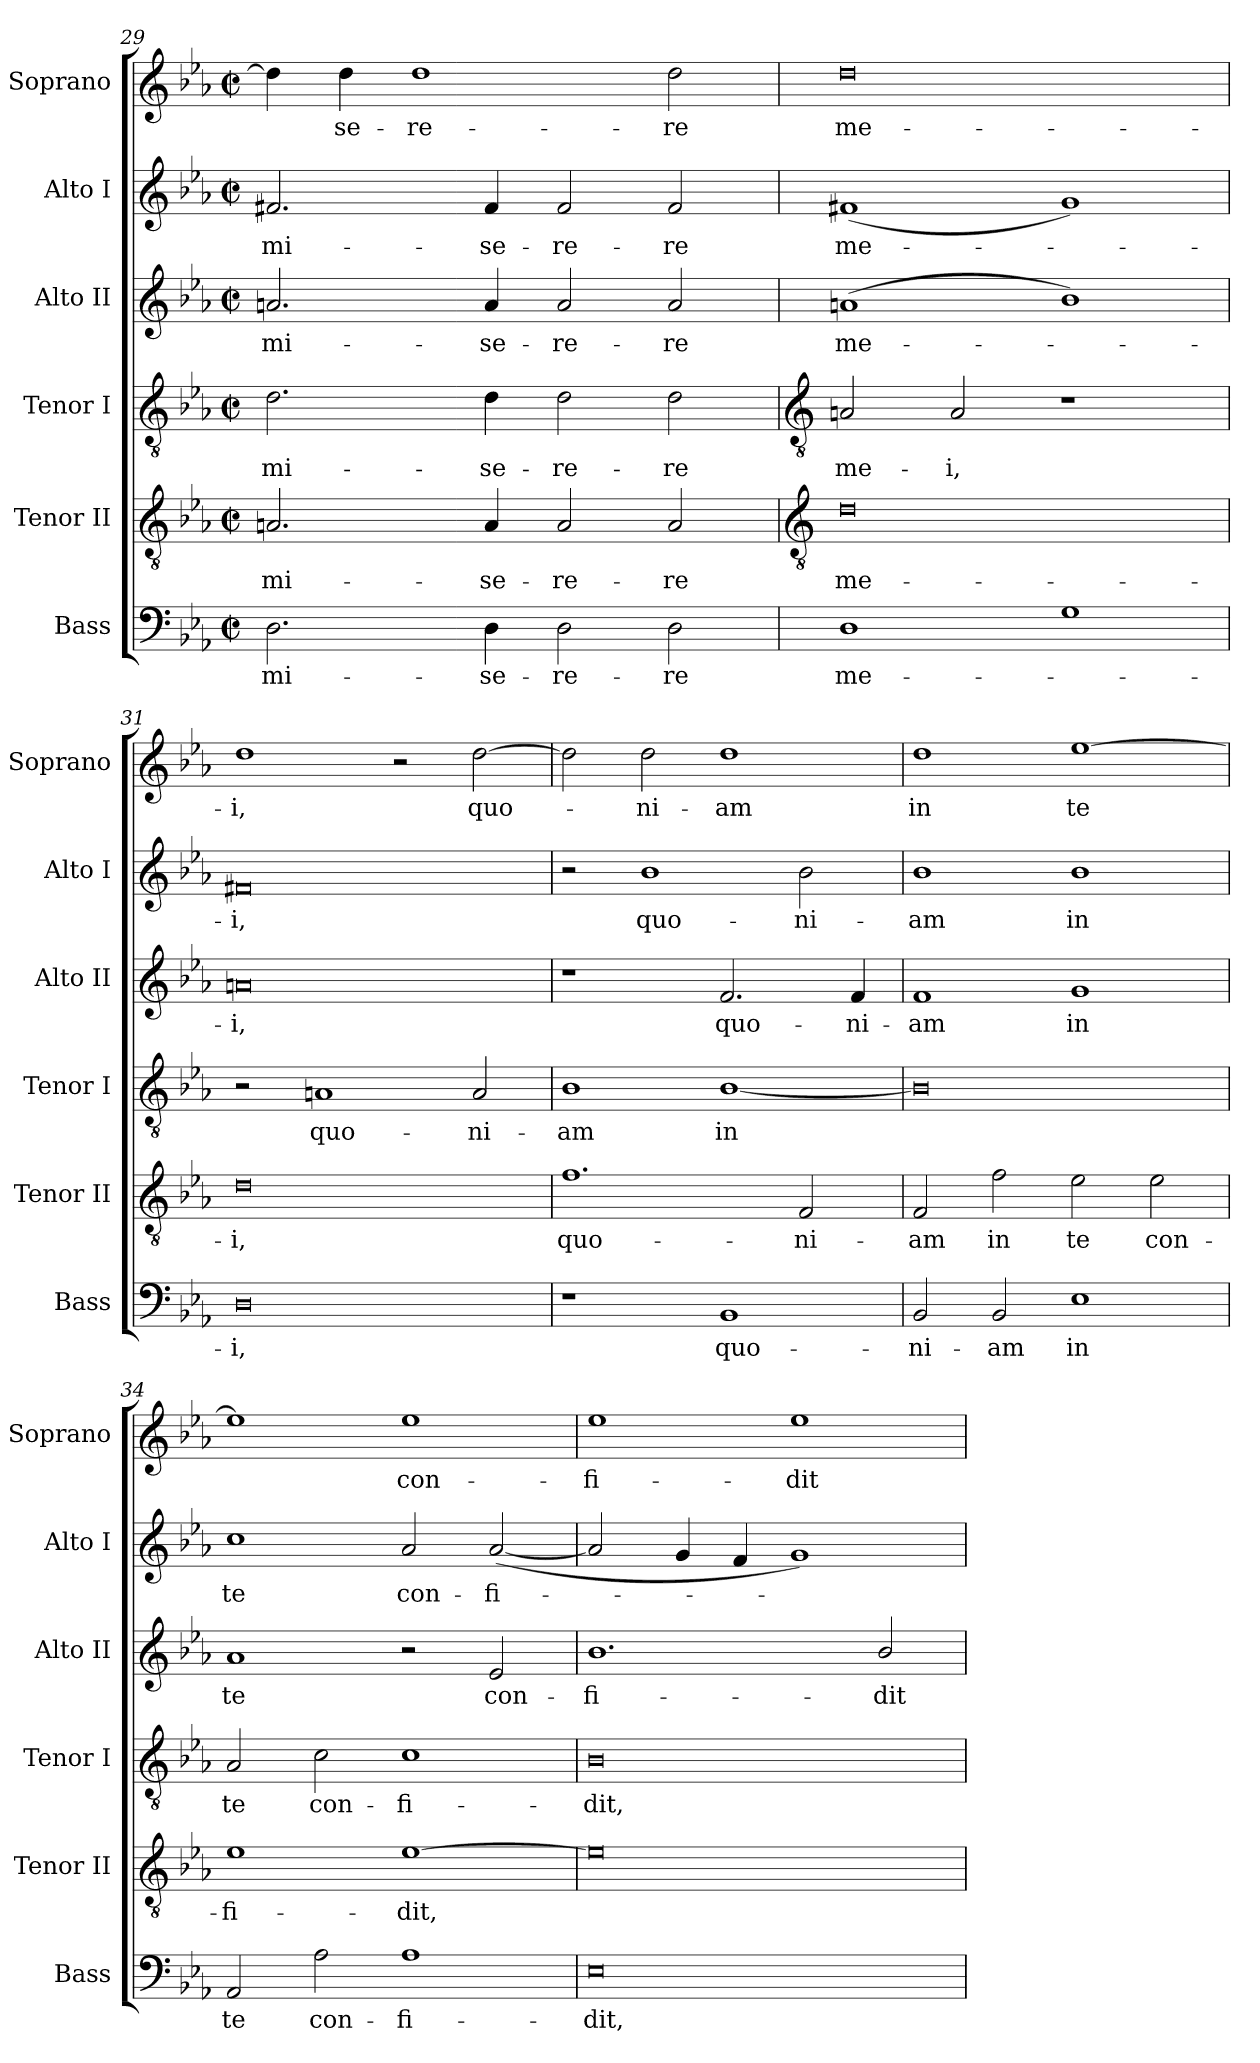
**kern	**text	**kern	**text	**kern	**text	**kern	**text	**kern	**text	**kern	**text
*part6	*part6	*part5	*part5	*part4	*part4	*part3	*part3	*part2	*part2	*part1	*part1
*staff6	*staff6	*staff5	*staff5	*staff4	*staff4	*staff3	*staff3	*staff2	*staff2	*staff1	*staff1
*I"Bass	*	*I"Tenor II	*	*I"Tenor I	*	*I"Alto II	*	*I"Alto I	*	*I"Soprano	*
*I'Bass	*	*I'Tenor II	*	*I'Tenor I	*	*I'Alto II	*	*I'Alto I	*	*I'Soprano	*
*clefF4	*	*clefGv2	*	*clefGv2	*	*clefG2	*	*clefG2	*	*clefG2	*
*k[b-e-a-]	*	*k[b-e-a-]	*	*k[b-e-a-]	*	*k[b-e-a-]	*	*k[b-e-a-]	*	*k[b-e-a-]	*
*E-:	*	*E-:	*	*E-:	*	*E-:	*	*E-:	*	*E-:	*
*M4/2	*	*M4/2	*	*M4/2	*	*M4/2	*	*M4/2	*	*M4/2	*
*met(c|)	*	*met(c|)	*	*met(c|)	*	*met(c|)	*	*met(c|)	*	*met(c|)	*
=29	=29	=29	=29	=29	=29	=29	=29	=29	=29	=29	=29
!	!LO:LY:b	!	!LO:LY:b	!	!LO:LY:b	!	!LO:LY:b	!	!LO:LY:b	!	!
2.D	mi-	2.An	mi-	2.d	mi-	2.an	mi-	2.f#X	mi-	4dd]	.
!	!	!	!	!	!	!	!	!	!	!	!LO:LY:b
.	.	.	.	.	.	.	.	.	.	4dd	se-
!	!	!	!	!	!	!	!	!	!	!	!LO:LY:b
.	.	.	.	.	.	.	.	.	.	1dd	-re-
!	!LO:LY:b	!	!LO:LY:b	!	!LO:LY:b	!	!LO:LY:b	!	!LO:LY:b	!	!
4D	-se-	4A	-se-	4d	-se-	4a	-se-	4f#	-se-	.	.
!	!LO:LY:b	!	!LO:LY:b	!	!LO:LY:b	!	!LO:LY:b	!	!LO:LY:b	!	!
2D	-re-	2A	-re-	2d	-re-	2a	-re-	2f#	-re-	.	.
!	!LO:LY:b	!	!LO:LY:b	!	!LO:LY:b	!	!LO:LY:b	!	!LO:LY:b	!	!LO:LY:b
2D	-re	2A	-re	2d	-re	2a	-re	2f#	-re	2dd	-re
!!LO:LB:g=z
=30	=30	=30	=30	=30	=30	=30	=30	=30	=30	=30	=30
*	*	*clefGv2	*	*clefGv2	*	*	*	*	*	*	*
!	!LO:LY:b	!	!LO:LY:b	!	!LO:LY:b	!	!LO:LY:b	!	!LO:LY:b	!	!LO:LY:b
1D	me-	0d	me-	2An	me-	(<1an	me-	(<1f#X	me-	0dd	me-
!	!	!	!	!	!LO:LY:b	!	!	!	!	!	!
.	.	.	.	2A	-i,	.	.	.	.	.	.
1G	.	.	.	1r	.	1b-)	.	1g)	.	.	.
=31	=31	=31	=31	=31	=31	=31	=31	=31	=31	=31	=31
!	!LO:LY:b	!	!LO:LY:b	!	!	!	!LO:LY:b	!	!LO:LY:b	!	!LO:LY:b
0D	i,	0d	-i,	2r	.	0an	i,	0f#X	i,	1dd	-i,
!	!	!	!	!	!LO:LY:b	!	!	!	!	!	!
.	.	.	.	1An	quo-	.	.	.	.	.	.
.	.	.	.	.	.	.	.	.	.	2r	.
!	!	!	!	!	!LO:LY:b	!	!	!	!	!	!LO:LY:b
.	.	.	.	2A	-ni-	.	.	.	.	[2dd	quo-
=32	=32	=32	=32	=32	=32	=32	=32	=32	=32	=32	=32
!	!	!	!LO:LY:b	!	!LO:LY:b	!	!	!	!	!	!
1r	.	1.f	quo-	1B-	-am	1r	.	2r	.	2dd]	.
!	!	!	!	!	!	!	!	!	!LO:LY:b	!	!LO:LY:b
.	.	.	.	.	.	.	.	1b-	quo-	2dd	ni-
!	!LO:LY:b	!	!	!	!LO:LY:b	!	!LO:LY:b	!	!	!	!LO:LY:b
1BB-	quo-	.	.	[1B-/	in	2.f	quo-	.	.	1dd	-am
!	!	!	!LO:LY:b	!	!	!	!	!	!LO:LY:b	!	!
.	.	2F	-ni-	.	.	.	.	2b-	-ni-	.	.
!	!	!	!	!	!	!	!LO:LY:b	!	!	!	!
.	.	.	.	.	.	4f	-ni-	.	.	.	.
=33	=33	=33	=33	=33	=33	=33	=33	=33	=33	=33	=33
!	!LO:LY:b	!	!LO:LY:b	!	!	!	!LO:LY:b	!	!LO:LY:b	!	!LO:LY:b
2BB-	-ni-	2F	-am	0B-/]	.	1f	-am	1b-	-am	1dd	in
!	!LO:LY:b	!	!LO:LY:b	!	!	!	!	!	!	!	!
2BB-	-am	2f	in	.	.	.	.	.	.	.	.
!	!LO:LY:b	!	!LO:LY:b	!	!	!	!LO:LY:b	!	!LO:LY:b	!	!LO:LY:b
1E-	in	2e-	te	.	.	1g	in	1b-	in	[1ee-	te
!	!	!	!LO:LY:b	!	!	!	!	!	!	!	!
.	.	2e-	con-	.	.	.	.	.	.	.	.
=34	=34	=34	=34	=34	=34	=34	=34	=34	=34	=34	=34
!	!LO:LY:b	!	!LO:LY:b	!	!LO:LY:b	!	!LO:LY:b	!	!LO:LY:b	!	!
2AA-	te	1e-	-fi-	2A-	te	1a-	te	1cc	te	1ee-]	.
!	!LO:LY:b	!	!	!	!LO:LY:b	!	!	!	!	!	!
2A-	con-	.	.	2c	con-	.	.	.	.	.	.
!	!LO:LY:b	!	!LO:LY:b	!	!LO:LY:b	!	!	!	!LO:LY:b	!	!LO:LY:b
1A-	-fi-	[1e-	-dit,	1c	-fi-	2r	.	2a-	con-	1ee-	con-
!	!	!	!	!	!	!	!LO:LY:b	!	!LO:LY:b	!	!
.	.	.	.	.	.	2e-	con-	(<[2a-	-fi-	.	.
=35	=35	=35	=35	=35	=35	=35	=35	=35	=35	=35	=35
!	!LO:LY:b	!	!	!	!LO:LY:b	!	!LO:LY:b	!	!	!	!LO:LY:b
0E-	-dit,	0e-]	.	0B-	-dit,	1.b-	-fi-	2a-]	.	1ee-	-fi-
.	.	.	.	.	.	.	.	4g	.	.	.
.	.	.	.	.	.	.	.	4f	.	.	.
!	!	!	!	!	!	!	!	!	!	!	!LO:LY:b
.	.	.	.	.	.	.	.	1g)	.	1ee-	-dit
!	!	!	!	!	!	!	!LO:LY:b	!	!	!	!
.	.	.	.	.	.	2b-/	-dit	.	.	.	.
=	=	=	=	=	=	=	=	=	=	=	=
*-	*-	*-	*-	*-	*-	*-	*-	*-	*-	*-	*-
